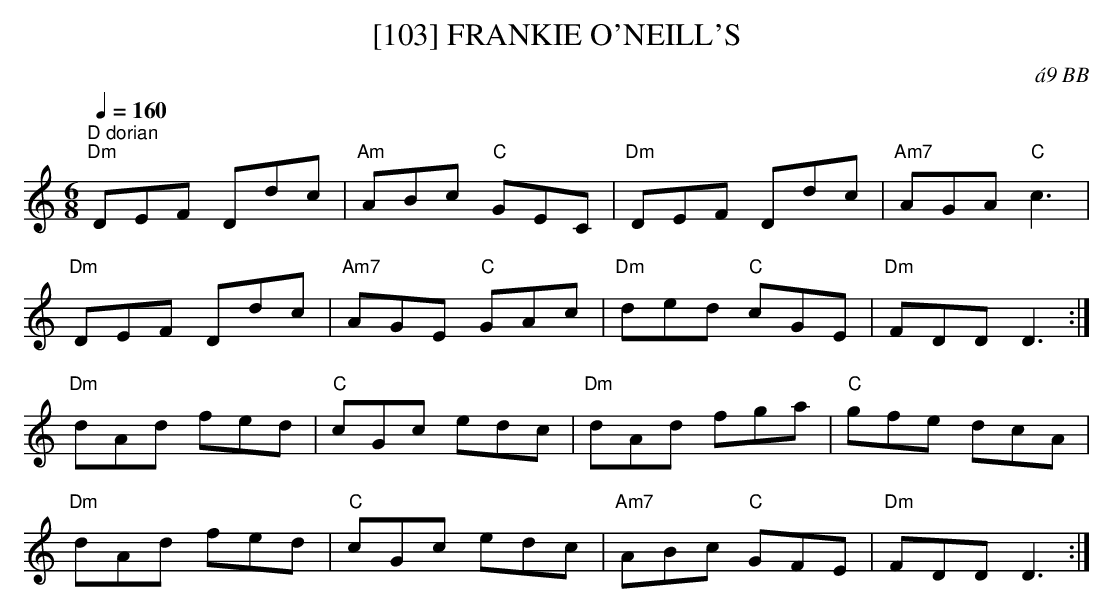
X:1
T:[103] FRANKIE O'NEILL'S
C:\'a9 BB
Q:1/4=160
L:1/8
M:6/8
K:C
"^D dorian"
"Dm"DEF Ddc|"Am"ABc "C"GEC|"Dm"DEF Ddc|"Am7"AGA "C"c3|
"Dm"DEF Ddc|"Am7"AGE "C"GAc|"Dm"ded "C"cGE|"Dm"FDD D3 :|
"Dm"dAd fed|"C"cGc edc|"Dm"dAd fga|"C"gfe dcA|
"Dm"dAd fed|"C"cGc edc|"Am7"ABc "C"GFE|"Dm"FDD D3 :|
